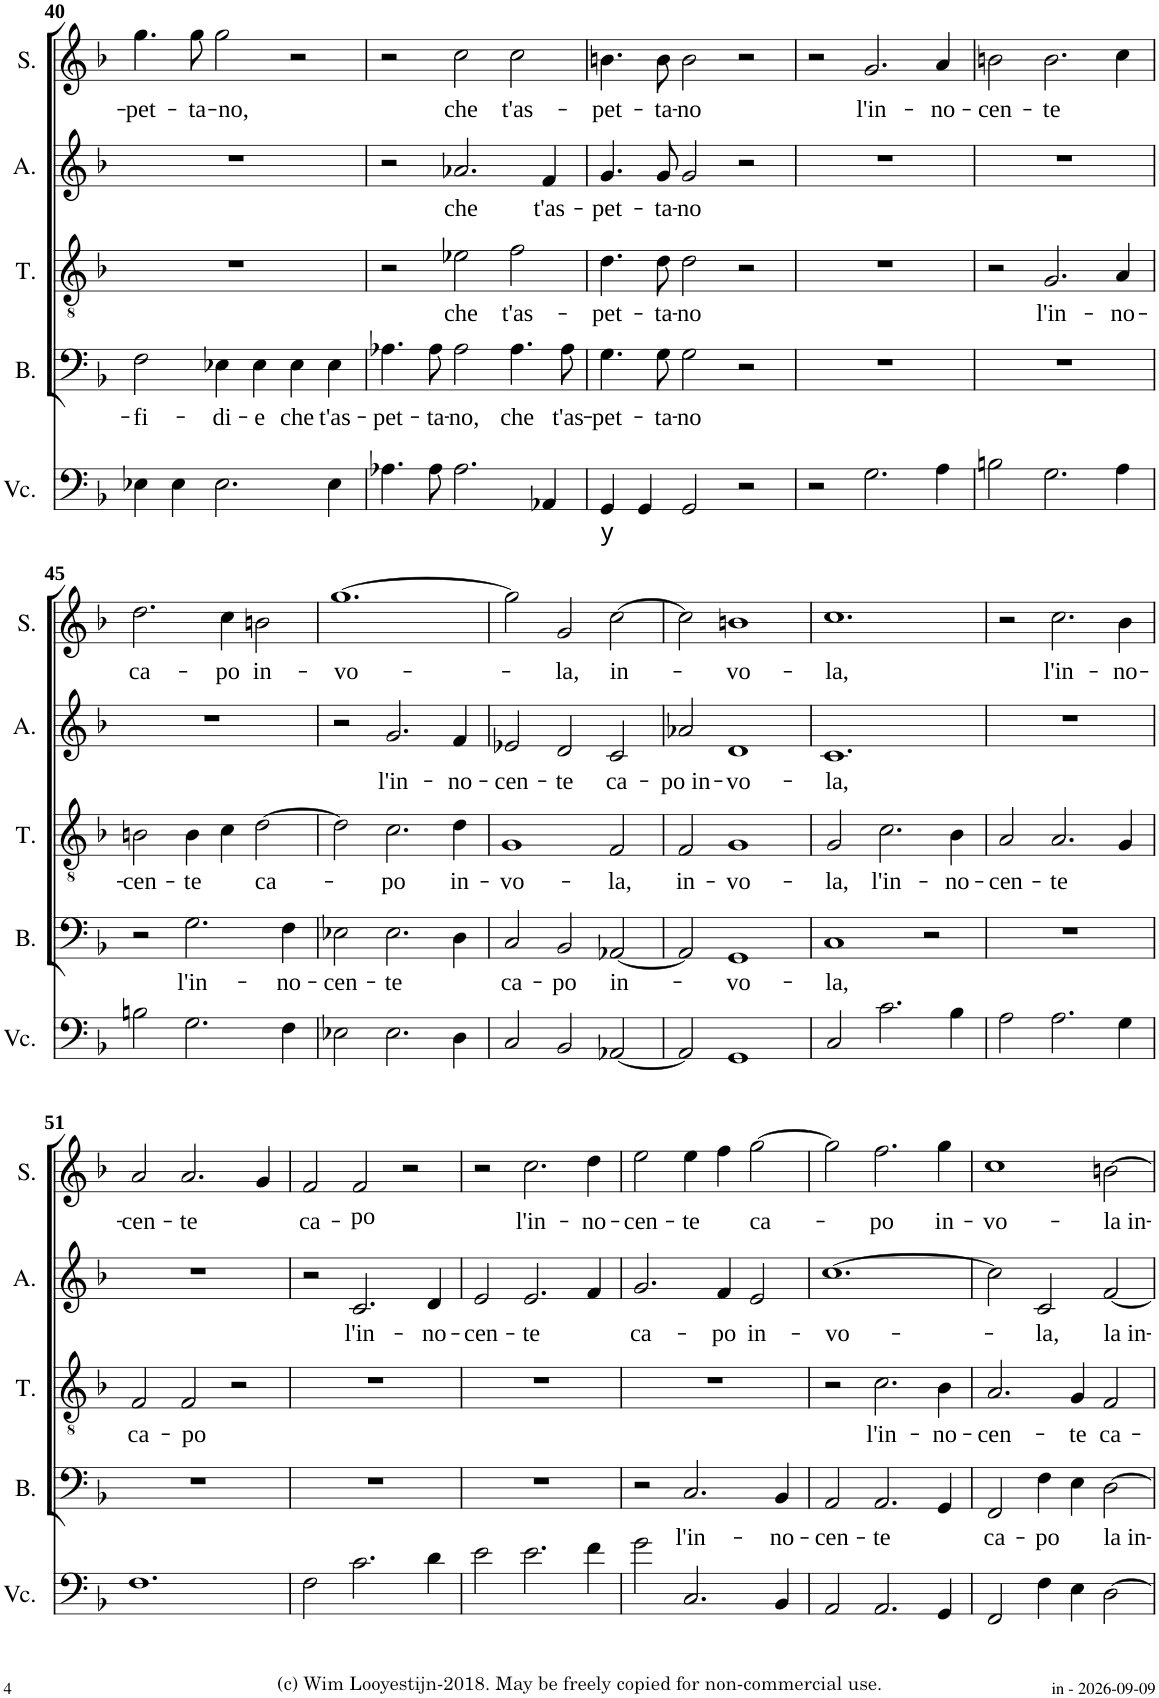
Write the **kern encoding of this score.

**kern	**text	**kern	**text	**kern	**text	**kern	**text	**kern	**text
*part5	*part5	*part4	*part4	*part3	*part3	*part2	*part2	*part1	*part1
*staff5	*staff5	*staff4	*staff4	*staff3	*staff3	*staff2	*staff2	*staff1	*staff1
*I"B.C.	*	*I"Basse	*	*I"Ténor	*	*I"Alto	*	*I"Soprano	*
*	*	*I'B.	*	*I'T.	*	*I'A.	*	*I'S.	*
!!LO:PB:g=z
*clefF4	*	*clefF4	*	*clefGv2	*	*clefG2	*	*clefG2	*
*k[b-]	*	*k[b-]	*	*k[b-]	*	*k[b-]	*	*k[b-]	*
*F:	*	*F:	*	*F:	*	*F:	*	*F:	*
*M3/2	*	*M3/2	*	*M3/2	*	*M3/2	*	*M3/2	*
=40	=40	=40	=40	=40	=40	=40	=40	=40	=40
!	!	!	!LO:LY:b	!	!	!	!	!	!LO:LY:b
4E-X\	.	2F\	-fi-	1.r	.	1.r	.	4.gg\	-pet-
4E-\	.	.	.	.	.	.	.	.	.
!	!	!	!	!	!	!	!	!	!LO:LY:b
.	.	.	.	.	.	.	.	8gg\	-ta-
!	!	!	!LO:LY:b	!	!	!	!	!	!LO:LY:b
2.E-\	.	4E-X\	-di-	.	.	.	.	2gg\	-no,
!	!	!	!LO:LY:b	!	!	!	!	!	!
.	.	4E-\	-e	.	.	.	.	.	.
!	!	!	!LO:LY:b	!	!	!	!	!	!
.	.	4E-\	che	.	.	.	.	2r	.
!	!	!	!LO:LY:b	!	!	!	!	!	!
4E-\	.	4E-\	t'as-	.	.	.	.	.	.
=41	=41	=41	=41	=41	=41	=41	=41	=41	=41
!	!	!	!LO:LY:b	!	!	!	!	!	!
4.A-X\	.	4.A-X\	-pet-	2r	.	2r	.	2r	.
!	!	!	!LO:LY:b	!	!	!	!	!	!
8A-\	.	8A-\	-ta-	.	.	.	.	.	.
!	!	!	!LO:LY:b	!	!LO:LY:b	!	!LO:LY:b	!	!LO:LY:b
2.A-\	.	2A-\	-no,	2e-X\	che	2.a-X/	che	2cc\	che
!	!	!	!LO:LY:b	!	!LO:LY:b	!	!	!	!LO:LY:b
.	.	4.A-\	che	2f\	t'as-	.	.	2cc\	t'as-
!	!	!	!	!	!	!	!LO:LY:b	!	!
4AA-X/	.	.	.	.	.	4f/	t'as-	.	.
!	!	!	!LO:LY:b	!	!	!	!	!	!
.	.	8A-\	t'as-	.	.	.	.	.	.
=42	=42	=42	=42	=42	=42	=42	=42	=42	=42
!	!LO:LY:b	!	!LO:LY:b	!	!LO:LY:b	!	!LO:LY:b	!	!LO:LY:b
4GG/	y	4.G\	-pet-	4.d\	-pet-	4.g/	-pet-	4.bn\	-pet-
4GG/	.	.	.	.	.	.	.	.	.
!	!	!	!LO:LY:b	!	!LO:LY:b	!	!LO:LY:b	!	!LO:LY:b
.	.	8G\	-ta-	8d\	-ta-	8g/	-ta-	8b\	-ta-
!	!	!	!LO:LY:b	!	!LO:LY:b	!	!LO:LY:b	!	!LO:LY:b
2GG/	.	2G\	-no	2d\	-no	2g/	-no	2b\	-no
2r	.	2r	.	2r	.	2r	.	2r	.
=43	=43	=43	=43	=43	=43	=43	=43	=43	=43
2r	.	1.r	.	1.r	.	1.r	.	2r	.
!	!	!	!	!	!	!	!	!	!LO:LY:b
2.G\	.	.	.	.	.	.	.	2.g/	l'in-
!	!	!	!	!	!	!	!	!	!LO:LY:b
4A\	.	.	.	.	.	.	.	4a/	-no-
=44	=44	=44	=44	=44	=44	=44	=44	=44	=44
!	!	!	!	!	!	!	!	!	!LO:LY:b
2Bn\	.	1.r	.	2r	.	1.r	.	2bn\	-cen-
!	!	!	!	!	!LO:LY:b	!	!	!	!LO:LY:b
2.G\	.	.	.	2.G/	l'in-	.	.	2.b\	-te
!	!	!	!	!	!LO:LY:b	!	!	!	!
4A\	.	.	.	4A/	-no-	.	.	4cc\	.
!!LO:LB:g=z
=45	=45	=45	=45	=45	=45	=45	=45	=45	=45
!	!	!	!	!	!LO:LY:b	!	!	!	!LO:LY:b
2Bn\	.	2r	.	2Bn\	-cen-	1.r	.	2.dd\	ca-
!	!	!	!LO:LY:b	!	!LO:LY:b	!	!	!	!
2.G\	.	2.G\	l'in-	4B\	-te	.	.	.	.
!	!	!	!	!	!	!	!	!	!LO:LY:b
.	.	.	.	4c\	.	.	.	4cc\	-po
!	!	!	!	!	!LO:LY:b	!	!	!	!LO:LY:b
.	.	.	.	[2d\	ca-	.	.	2bn\	in-
!	!	!	!LO:LY:b	!	!	!	!	!	!
4F\	.	4F\	-no-	.	.	.	.	.	.
=46	=46	=46	=46	=46	=46	=46	=46	=46	=46
!	!	!	!LO:LY:b	!	!	!	!	!	!LO:LY:b
2E-X\	.	2E-X\	-cen-	2d\]	.	2r	.	[1.gg	-vo-
!	!	!	!LO:LY:b	!	!LO:LY:b	!	!LO:LY:b	!	!
2.E-\	.	2.E-\	-te	2.c\	-po	2.g/	l'in-	.	.
!	!	!	!	!	!LO:LY:b	!	!LO:LY:b	!	!
4D\	.	4D\	.	4d\	in-	4f/	-no-	.	.
=47	=47	=47	=47	=47	=47	=47	=47	=47	=47
!	!	!	!LO:LY:b	!	!LO:LY:b	!	!LO:LY:b	!	!
2C/	.	2C/	ca-	1G	-vo-	2e-X/	-cen-	2gg\]	.
!	!	!	!LO:LY:b	!	!	!	!LO:LY:b	!	!LO:LY:b
2BB-/	.	2BB-/	-po	.	.	2d/	-te	2g/	-la,
!	!	!	!LO:LY:b	!	!LO:LY:b	!	!LO:LY:b	!	!LO:LY:b
[2AA-X/	.	[2AA-X/	in-	2F/	-la,	2c/	ca-	[2cc\	in-
=48	=48	=48	=48	=48	=48	=48	=48	=48	=48
!	!	!	!	!	!LO:LY:b	!	!LO:LY:b	!	!
2AA-/]	.	2AA-/]	.	2F/	in-	2a-X/	po in-	2cc\]	.
!	!	!	!LO:LY:b	!	!LO:LY:b	!	!LO:LY:b	!	!LO:LY:b
1GG	.	1GG	-vo-	1G	-vo-	1d	-vo-	1bn	-vo-
=49	=49	=49	=49	=49	=49	=49	=49	=49	=49
!	!	!	!LO:LY:b	!	!LO:LY:b	!	!LO:LY:b	!	!LO:LY:b
2C/	.	1C	-la,	2G/	-la,	1.c	-la,	1.cc	-la,
!	!	!	!	!	!LO:LY:b	!	!	!	!
2.c\	.	.	.	2.c\	l'in-	.	.	.	.
.	.	2r	.	.	.	.	.	.	.
!	!	!	!	!	!LO:LY:b	!	!	!	!
4B-\	.	.	.	4B-\	-no-	.	.	.	.
=50	=50	=50	=50	=50	=50	=50	=50	=50	=50
!	!	!	!	!	!LO:LY:b	!	!	!	!
2A\	.	1.r	.	2A/	-cen-	1.r	.	2r	.
!	!	!	!	!	!LO:LY:b	!	!	!	!LO:LY:b
2.A\	.	.	.	2.A/	-te	.	.	2.cc\	l'in-
!	!	!	!	!	!	!	!	!	!LO:LY:b
4G\	.	.	.	4G/	.	.	.	4b-\	-no-
!!LO:LB:g=z
=51	=51	=51	=51	=51	=51	=51	=51	=51	=51
!	!	!	!	!	!LO:LY:b	!	!	!	!LO:LY:b
1.F	.	1.r	.	2F/	ca-	1.r	.	2a/	-cen-
!	!	!	!	!	!LO:LY:b	!	!	!	!LO:LY:b
.	.	.	.	2F/	-po	.	.	2.a/	-te
.	.	.	.	2r	.	.	.	.	.
.	.	.	.	.	.	.	.	4g/	.
=52	=52	=52	=52	=52	=52	=52	=52	=52	=52
!	!	!	!	!	!	!	!	!	!LO:LY:b
2F\	.	1.r	.	1.r	.	2r	.	2f/	ca-
!	!	!	!	!	!	!	!LO:LY:b	!	!LO:LY:b
2.c\	.	.	.	.	.	2.c/	l'in-	2f/	-po
.	.	.	.	.	.	.	.	2r	.
!	!	!	!	!	!	!	!LO:LY:b	!	!
4d\	.	.	.	.	.	4d/	-no-	.	.
=53	=53	=53	=53	=53	=53	=53	=53	=53	=53
!	!	!	!	!	!	!	!LO:LY:b	!	!
2e\	.	1.r	.	1.r	.	2e/	-cen-	2r	.
!	!	!	!	!	!	!	!LO:LY:b	!	!LO:LY:b
2.e\	.	.	.	.	.	2.e/	-te	2.cc\	l'in-
!	!	!	!	!	!	!	!	!	!LO:LY:b
4f\	.	.	.	.	.	4f/	.	4dd\	-no-
=54	=54	=54	=54	=54	=54	=54	=54	=54	=54
!	!	!	!	!	!	!	!LO:LY:b	!	!LO:LY:b
2g\	.	2r	.	1.r	.	2.g/	ca-	2ee\	-cen-
!	!	!	!LO:LY:b	!	!	!	!	!	!LO:LY:b
2.C/	.	2.C/	l'in-	.	.	.	.	4ee\	-te
!	!	!	!	!	!	!	!LO:LY:b	!	!
.	.	.	.	.	.	4f/	-po	4ff\	.
!	!	!	!	!	!	!	!LO:LY:b	!	!LO:LY:b
.	.	.	.	.	.	2e/	in-	[2gg\	ca-
!	!	!	!LO:LY:b	!	!	!	!	!	!
4BB-/	.	4BB-/	-no-	.	.	.	.	.	.
=55	=55	=55	=55	=55	=55	=55	=55	=55	=55
!	!	!	!LO:LY:b	!	!	!	!LO:LY:b	!	!
2AA/	.	2AA/	-cen-	2r	.	[1.cc	-vo-	2gg\]	.
!	!	!	!LO:LY:b	!	!LO:LY:b	!	!	!	!LO:LY:b
2.AA/	.	2.AA/	-te	2.c\	l'in-	.	.	2.ff\	-po
!	!	!	!	!	!LO:LY:b	!	!	!	!LO:LY:b
4GG/	.	4GG/	.	4B-\	-no-	.	.	4gg\	in-
=56	=56	=56	=56	=56	=56	=56	=56	=56	=56
!	!	!	!LO:LY:b	!	!LO:LY:b	!	!	!	!LO:LY:b
2FF/	.	2FF/	ca-	2.A/	-cen-	2cc\]	.	1cc	-vo-
!	!	!	!LO:LY:b	!	!	!	!LO:LY:b	!	!
4F\	.	4F\	-po	.	.	2c/	-la,	.	.
!	!	!	!	!	!LO:LY:b	!	!	!	!
4E\	.	4E\	.	4G/	-te	.	.	.	.
!	!	!	!LO:LY:b	!	!LO:LY:b	!	!LO:LY:b	!	!LO:LY:b
[2D\	.	[2D\	la in-	2F/	ca-	[2f/	la in-	[2bn\	la in-
=	=	=	=	=	=	=	=	=	=
*-	*-	*-	*-	*-	*-	*-	*-	*-	*-
